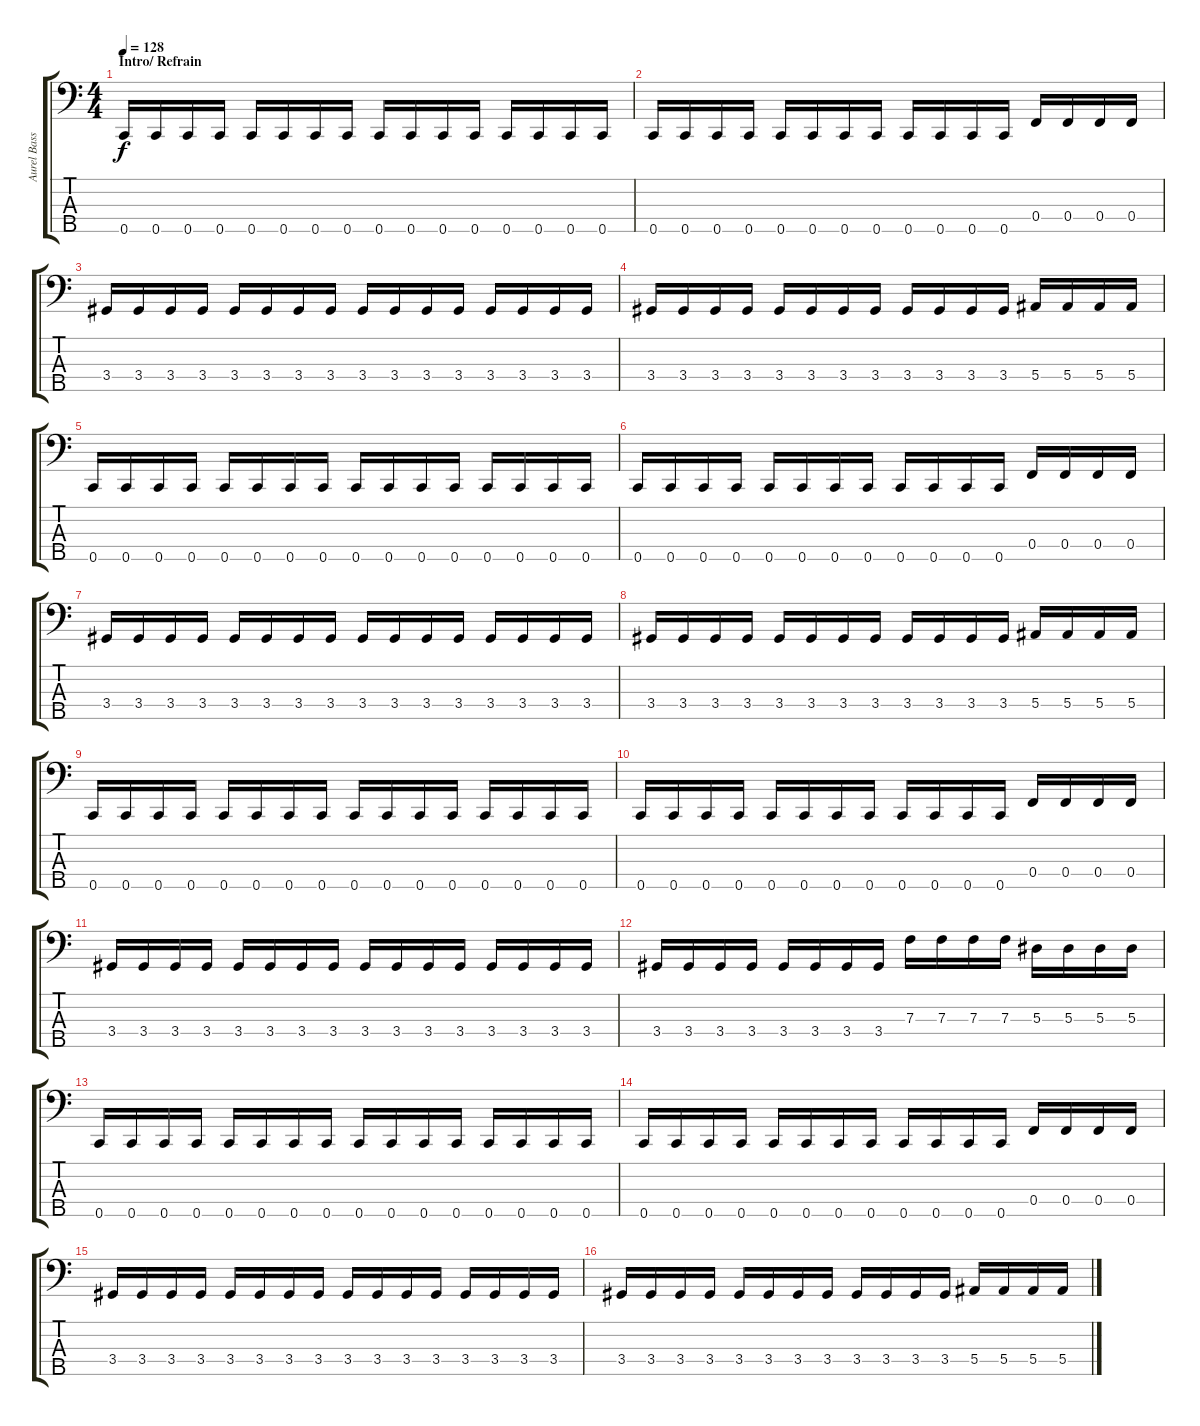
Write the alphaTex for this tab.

\track ("Aurel Bass" "Aurel Bass") {instrument electricbassfinger}
\staff {score tabs}
\tuning (Ab2 Eb2 Bb1 F1 C1) {hide}
\ts (4 4)
\section ("" "Intro/ Refrain")
\tempo 128
\clef f4
\ks c
0.5.16{dy f instrument electricbassfinger} 0.5.16 0.5.16 0.5.16 0.5.16 0.5.16 0.5.16 0.5.16 0.5.16 0.5.16 0.5.16 0.5.16 0.5.16 0.5.16 0.5.16 0.5.16 |
0.5.16 0.5.16 0.5.16 0.5.16 0.5.16 0.5.16 0.5.16 0.5.16 0.5.16 0.5.16 0.5.16 0.5.16 0.4.16 0.4.16 0.4.16 0.4.16 |
3.4.16 3.4.16 3.4.16 3.4.16 3.4.16 3.4.16 3.4.16 3.4.16 3.4.16 3.4.16 3.4.16 3.4.16 3.4.16 3.4.16 3.4.16 3.4.16 |
3.4.16 3.4.16 3.4.16 3.4.16 3.4.16 3.4.16 3.4.16 3.4.16 3.4.16 3.4.16 3.4.16 3.4.16 5.4.16 5.4.16 5.4.16 5.4.16 |
0.5.16 0.5.16 0.5.16 0.5.16 0.5.16 0.5.16 0.5.16 0.5.16 0.5.16 0.5.16 0.5.16 0.5.16 0.5.16 0.5.16 0.5.16 0.5.16 |
0.5.16 0.5.16 0.5.16 0.5.16 0.5.16 0.5.16 0.5.16 0.5.16 0.5.16 0.5.16 0.5.16 0.5.16 0.4.16 0.4.16 0.4.16 0.4.16 |
3.4.16 3.4.16 3.4.16 3.4.16 3.4.16 3.4.16 3.4.16 3.4.16 3.4.16 3.4.16 3.4.16 3.4.16 3.4.16 3.4.16 3.4.16 3.4.16 |
3.4.16 3.4.16 3.4.16 3.4.16 3.4.16 3.4.16 3.4.16 3.4.16 3.4.16 3.4.16 3.4.16 3.4.16 5.4.16 5.4.16 5.4.16 5.4.16 |
0.5.16 0.5.16 0.5.16 0.5.16 0.5.16 0.5.16 0.5.16 0.5.16 0.5.16 0.5.16 0.5.16 0.5.16 0.5.16 0.5.16 0.5.16 0.5.16 |
0.5.16 0.5.16 0.5.16 0.5.16 0.5.16 0.5.16 0.5.16 0.5.16 0.5.16 0.5.16 0.5.16 0.5.16 0.4.16 0.4.16 0.4.16 0.4.16 |
3.4.16 3.4.16 3.4.16 3.4.16 3.4.16 3.4.16 3.4.16 3.4.16 3.4.16 3.4.16 3.4.16 3.4.16 3.4.16 3.4.16 3.4.16 3.4.16 |
3.4.16 3.4.16 3.4.16 3.4.16 3.4.16 3.4.16 3.4.16 3.4.16 7.3.16 7.3.16 7.3.16 7.3.16 5.3.16 5.3.16 5.3.16 5.3.16 |
0.5.16 0.5.16 0.5.16 0.5.16 0.5.16 0.5.16 0.5.16 0.5.16 0.5.16 0.5.16 0.5.16 0.5.16 0.5.16 0.5.16 0.5.16 0.5.16 |
0.5.16 0.5.16 0.5.16 0.5.16 0.5.16 0.5.16 0.5.16 0.5.16 0.5.16 0.5.16 0.5.16 0.5.16 0.4.16 0.4.16 0.4.16 0.4.16 |
3.4.16 3.4.16 3.4.16 3.4.16 3.4.16 3.4.16 3.4.16 3.4.16 3.4.16 3.4.16 3.4.16 3.4.16 3.4.16 3.4.16 3.4.16 3.4.16 |
3.4.16 3.4.16 3.4.16 3.4.16 3.4.16 3.4.16 3.4.16 3.4.16 3.4.16 3.4.16 3.4.16 3.4.16 5.4.16 5.4.16 5.4.16 5.4.16
